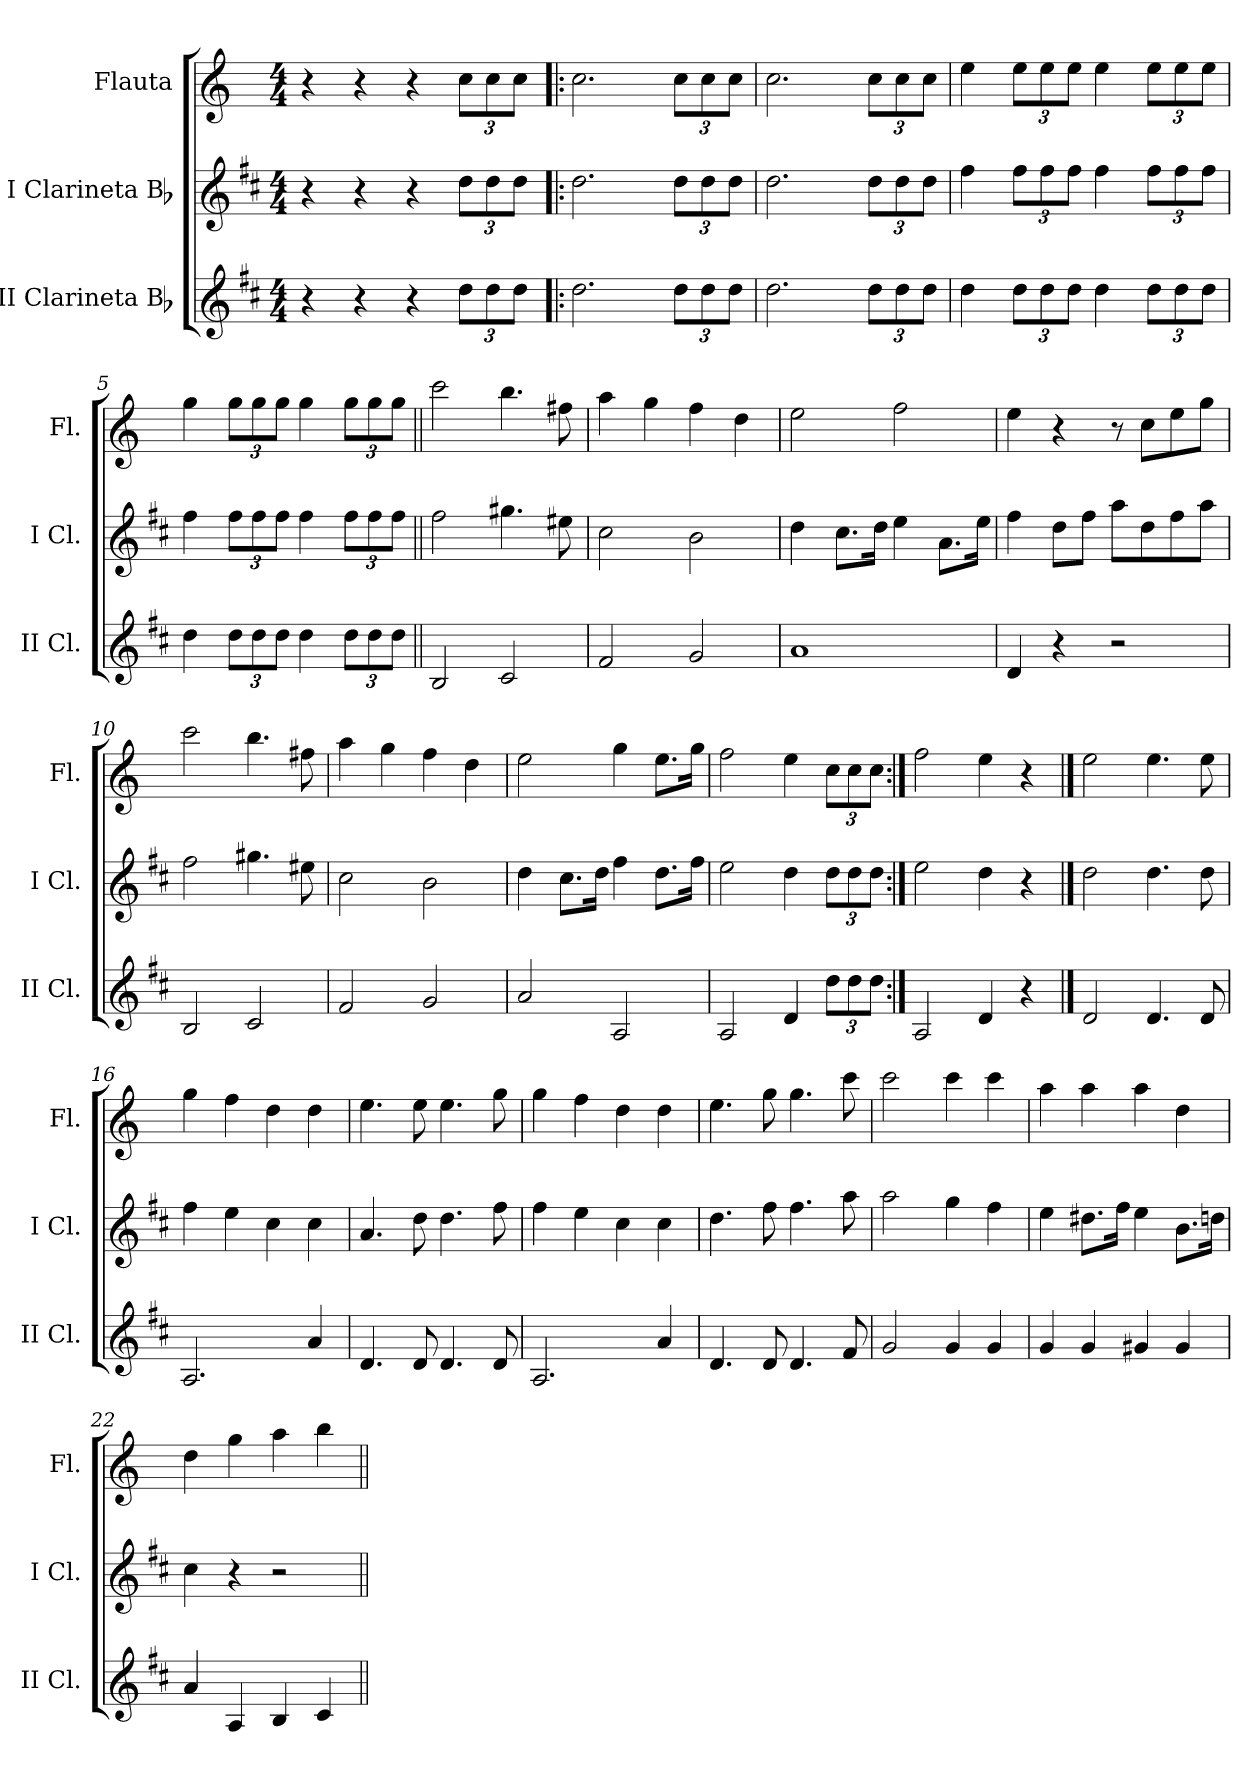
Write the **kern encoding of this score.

**kern	**kern	**kern
*part3	*part2	*part1
*staff3	*staff2	*staff1
*I"II Clarineta Bb	*I"I Clarineta Bb	*I"Flauta
*I'II Cl.	*I'I Cl.	*I'Fl.
*clefG2	*clefG2	*clefG2
*ITrd1c2	*ITrd1c2	*
*k[]	*k[]	*k[]
*M4/4	*M4/4	*M4/4
=1	=1	=1
4r	4r	4r
4r	4r	4r
4r	4r	4r
*Xbrackettup	*Xbrackettup	*Xbrackettup
12cc\L	12cc\L	12cc\L
12cc\	12cc\	12cc\
12cc\J	12cc\J	12cc\J
=2!|:	=2!|:	=2!|:
2.cc\	2.cc\	2.cc\
12cc\L	12cc\L	12cc\L
12cc\	12cc\	12cc\
12cc\J	12cc\J	12cc\J
=3	=3	=3
2.cc\	2.cc\	2.cc\
12cc\L	12cc\L	12cc\L
12cc\	12cc\	12cc\
12cc\J	12cc\J	12cc\J
=4	=4	=4
4cc\	4ee\	4ee\
12cc\L	12ee\L	12ee\L
12cc\	12ee\	12ee\
12cc\J	12ee\J	12ee\J
4cc\	4ee\	4ee\
12cc\L	12ee\L	12ee\L
12cc\	12ee\	12ee\
12cc\J	12ee\J	12ee\J
=5	=5	=5
4cc\	4ee\	4gg\
12cc\L	12ee\L	12gg\L
12cc\	12ee\	12gg\
12cc\J	12ee\J	12gg\J
4cc\	4ee\	4gg\
12cc\L	12ee\L	12gg\L
12cc\	12ee\	12gg\
12cc\J	12ee\J	12gg\J
!!LO:LB:g=z
=6||	=6||	=6||
2A/	2ee\	2ccc\
2B/	4.ff#X\	4.bb\
.	8dd#X\	8ff#X\
=7	=7	=7
2e/	2b\	4aa\
.	.	4gg\
2f/	2a\	4ff\
.	.	4dd\
=8	=8	=8
1g	4cc\	2ee\
.	8.b\L	.
.	16cc\Jk	.
.	4dd\	2ff\
.	8.g\L	.
.	16dd\Jk	.
=9	=9	=9
4c/	4ee\	4ee\
4r	8cc\L	4r
.	8ee\J	.
2r	8gg\L	8r
.	8cc\	8cc\L
.	8ee\	8ee\
.	8gg\J	8gg\J
=10	=10	=10
2A/	2ee\	2ccc\
2B/	4.ff#X\	4.bb\
.	8dd#X\	8ff#X\
=11	=11	=11
2e/	2b\	4aa\
.	.	4gg\
2f/	2a\	4ff\
.	.	4dd\
!!LO:LB:g=z
=12	=12	=12
2g/	4cc\	2ee\
.	8.b\L	.
.	16cc\Jk	.
2G/	4ee\	4gg\
.	8.cc\L	8.ee\L
.	16ee\Jk	16gg\Jk
=13	=13	=13
2G/	2dd\	2ff\
4c/	4cc\	4ee\
12cc\L	12cc\L	12cc\L
12cc\	12cc\	12cc\
12cc\J	12cc\J	12cc\J
=14:|!	=14:|!	=14:|!
2G/	2dd\	2ff\
4c/	4cc\	4ee\
4r	4r	4r
==15	==15	==15
2c/	2cc\	2ee\
4.c/	4.cc\	4.ee\
8c/	8cc\	8ee\
=16	=16	=16
2.G/	4ee\	4gg\
.	4dd\	4ff\
.	4b\	4dd\
4g/	4b\	4dd\
=17	=17	=17
4.c/	4.g/	4.ee\
8c/	8cc\	8ee\
4.c/	4.cc\	4.ee\
8c/	8ee\	8gg\
=18	=18	=18
2.G/	4ee\	4gg\
.	4dd\	4ff\
.	4b\	4dd\
4g/	4b\	4dd\
!!LO:LB:g=z
=19	=19	=19
4.c/	4.cc\	4.ee\
8c/	8ee\	8gg\
4.c/	4.ee\	4.gg\
8e/	8gg\	8ccc\
=20	=20	=20
2f/	2gg\	2ccc\
4f/	4ff\	4ccc\
4f/	4ee\	4ccc\
=21	=21	=21
4f/	4dd\	4aa\
4f/	8.cc#X\L	4aa\
.	16ee\Jk	.
4f#X/	4dd\	4aa\
4f#/	8.a\L	4dd\
.	16ccn\Jk	.
=22	=22	=22
4g/	4b\	4dd\
4G/	4r	4gg\
4A/	2r	4aa\
4B/	.	4bb\
=||	=||	=||
*-	*-	*-
